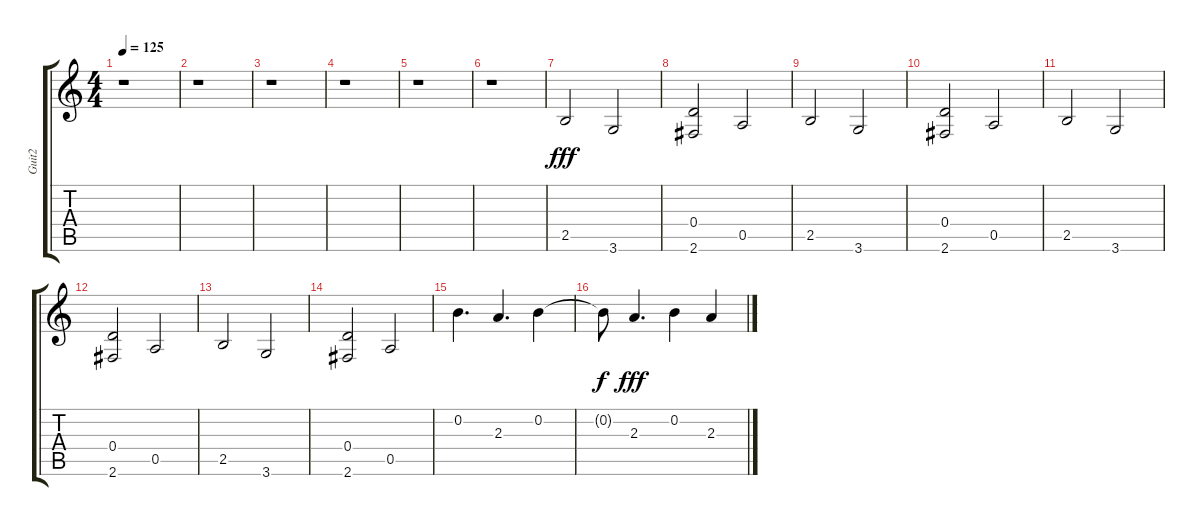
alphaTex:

\track ("Guit2" "Guit2") {instrument distortionguitar}
\staff {score tabs}
\tuning (E4 B3 G3 D3 A2 E2) {hide}
\ts (4 4)
\tempo 125
\clef g2
\ks c
r.1{dy fff} |
r.1 |
r.1 |
r.1 |
r.1 |
r.1 |
2.5.2 3.6.2 |
(0.4 2.6).2 0.5.2 |
2.5.2 3.6.2 |
(0.4 2.6).2 0.5.2 |
2.5.2 3.6.2 |
(0.4 2.6).2 0.5.2 |
2.5.2 3.6.2 |
(0.4 2.6).2 0.5.2 |
0.2.4{d} 2.3.4{d} 0.2.4 |
0.2{t}.8{dy f} 2.3.4{d dy fff} 0.2.4 2.3.4
